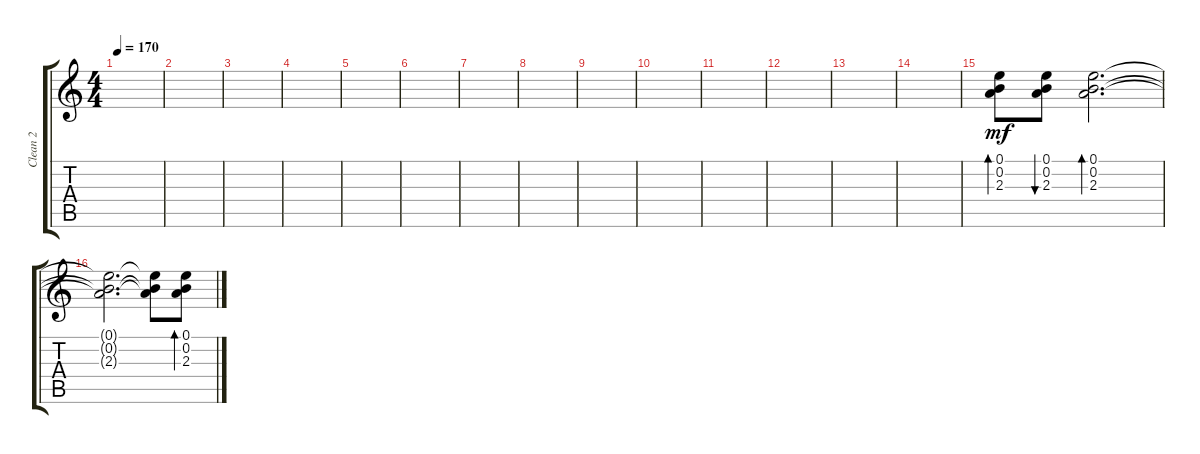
\track ("Clean 2" "Clean 2") {instrument electricguitarclean}
\staff {score tabs}
\tuning (E4 B3 G3 D3 A2 D2) {hide}
\ts (4 4)
\tempo 170
\clef g2
\ks c
|
|
|
|
|
|
|
|
|
|
|
|
|
|
(0.1 0.2 2.3).8{bd 60 dy mf} (0.1 0.2 2.3).8{bu 60} (0.1 0.2 2.3).2{d bd 60} |
(0.1{t} 0.2{t} 2.3{t}).2{d} (0.1{t} 0.2{t} 2.3{t}).8 (0.1 0.2 2.3).8{bd 60}
